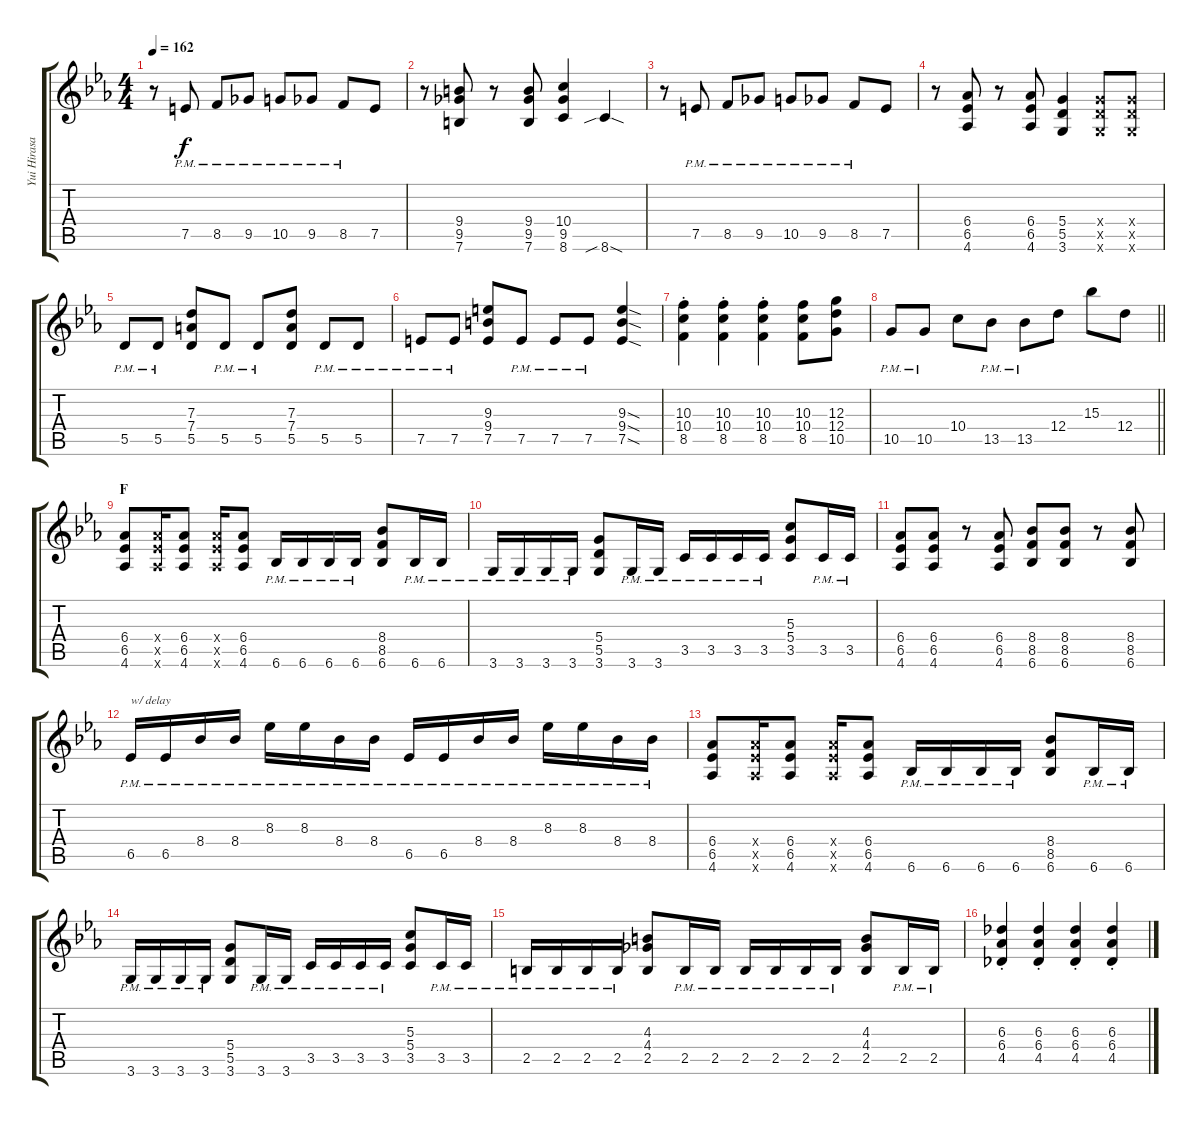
\track ("Yui Hirasawa" "Yui Hirasa") {instrument distortionguitar}
\staff {score tabs}
\tuning (E4 B3 G3 D3 A2 E2) {hide}
\ts (4 4)
\tempo 162
\clef g2
\ks eb
r.8{dy f} 7.5{pm}.8 8.5{pm}.8 9.5{pm}.8 10.5{pm}.8 9.5{pm}.8 8.5{pm}.8 7.5.8 |
r.8 (9.4 9.5 7.6).8 r.8 (9.4 9.5 7.6).8 (10.4 9.5 8.6).4 8.6{sib sod}.4 |
r.8 7.5{pm}.8 8.5{pm}.8 9.5{pm}.8 10.5{pm}.8 9.5{pm}.8 8.5{pm}.8 7.5.8 |
r.8 (6.4 6.5 4.6).8 r.8 (6.4 6.5 4.6).8 (5.4 5.5 3.6).4 (5.4{x} 5.5{x} 3.6{x}).8 (5.4{x} 5.5{x} 3.6{x}).8 |
5.5{pm}.8 5.5{pm}.8 (7.3 7.4 5.5).8 5.5{pm}.8 5.5{pm}.8 (7.3 7.4 5.5).8 5.5{pm}.8 5.5{pm}.8 |
7.5{pm}.8 7.5{pm}.8 (9.3 9.4 7.5).8 7.5{pm}.8 7.5{pm}.8 7.5{pm}.8 (9.3{sod} 9.4{sod} 7.5{sod}).4 |
(10.3{st} 10.4{st} 8.5{st}).4 (10.3{st} 10.4{st} 8.5{st}).4 (10.3{st} 10.4{st} 8.5{st}).4 (10.3 10.4 8.5).8 (12.3 12.4 10.5).8 |
\barLineRight lightlight
10.5{pm}.8 10.5{pm}.8 10.4.8 13.5{pm}.8 13.5{pm}.8 12.4.8 15.3.8 12.4.8 |
\section ("" "F")
(6.4 6.5 4.6).8 (6.4{x} 6.5{x} 4.6{x}).16 (6.4 6.5 4.6).8 (6.4{x} 6.5{x} 4.6{x}).16 (6.4 6.5 4.6).8 6.6{pm}.16 6.6{pm}.16 6.6{pm}.16 6.6{pm}.16 (8.4 8.5 6.6).8 6.6{pm}.16 6.6{pm}.16 |
3.6{pm}.16 3.6{pm}.16 3.6{pm}.16 3.6{pm}.16 (5.4 5.5 3.6).8 3.6{pm}.16 3.6{pm}.16 3.5{pm}.16 3.5{pm}.16 3.5{pm}.16 3.5{pm}.16 (5.3 5.4 3.5).8 3.5{pm}.16 3.5{pm}.16 |
(6.4 6.5 4.6).8 (6.4 6.5 4.6).8 r.8 (6.4 6.5 4.6).8 (8.4 8.5 6.6).8 (8.4 8.5 6.6).8 r.8 (8.4 8.5 6.6).8 |
6.5{pm}.16{txt "w/ delay"} 6.5{pm}.16 8.4{pm}.16 8.4{pm}.16 8.3{pm}.16 8.3{pm}.16 8.4{pm}.16 8.4{pm}.16 6.5{pm}.16 6.5{pm}.16 8.4{pm}.16 8.4{pm}.16 8.3{pm}.16 8.3{pm}.16 8.4{pm}.16 8.4{pm}.16 |
(6.4 6.5 4.6).8 (6.4{x} 6.5{x} 4.6{x}).16 (6.4 6.5 4.6).8 (6.4{x} 6.5{x} 4.6{x}).16 (6.4 6.5 4.6).8 6.6{pm}.16 6.6{pm}.16 6.6{pm}.16 6.6{pm}.16 (8.4 8.5 6.6).8 6.6{pm}.16 6.6{pm}.16 |
3.6{pm}.16 3.6{pm}.16 3.6{pm}.16 3.6{pm}.16 (5.4 5.5 3.6).8 3.6{pm}.16 3.6{pm}.16 3.5{pm}.16 3.5{pm}.16 3.5{pm}.16 3.5{pm}.16 (5.3 5.4 3.5).8 3.5{pm}.16 3.5{pm}.16 |
2.5{pm}.16 2.5{pm}.16 2.5{pm}.16 2.5{pm}.16 (4.3 4.4 2.5).8 2.5{pm}.16 2.5{pm}.16 2.5{pm}.16 2.5{pm}.16 2.5{pm}.16 2.5{pm}.16 (4.3 4.4 2.5).8 2.5{pm}.16 2.5{pm}.16 |
(6.3{st} 6.4{st} 4.5{st}).4 (6.3{st} 6.4{st} 4.5{st}).4 (6.3{st} 6.4{st} 4.5{st}).4 (6.3{st} 6.4{st} 4.5{st}).4
